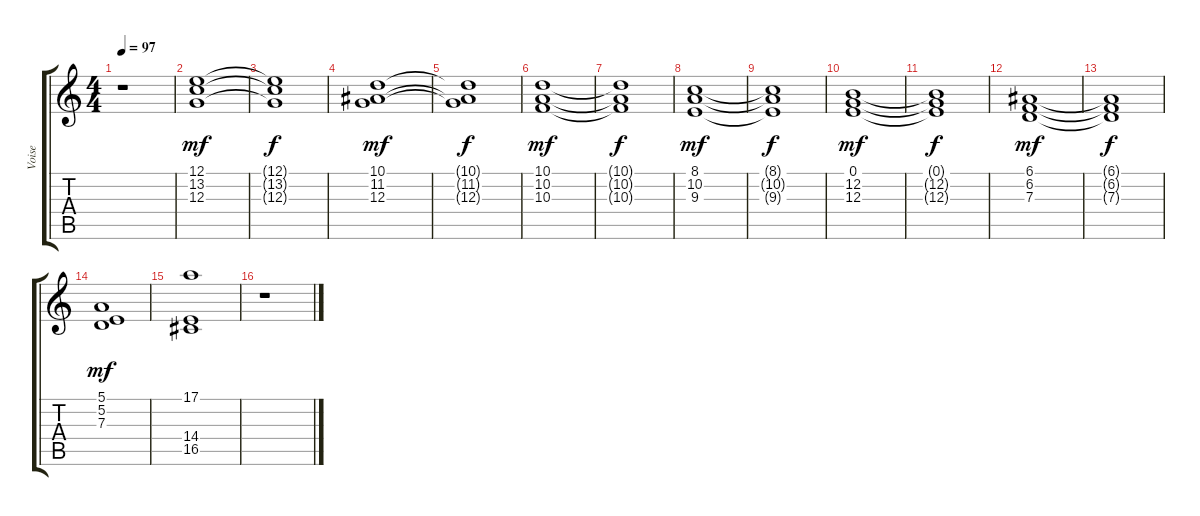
\track ("Voise" "Voise") {instrument voiceoohs}
\staff {score tabs}
\tuning (E4 B3 G3 D3 A2 E2) {hide}
\ts (4 4)
\tempo 97
\clef g2
\ks c
r.1{dy mf} |
(12.1 13.2 12.3).1 |
(12.1{t} 13.2{t} 12.3{t}).1{dy f} |
(10.1 11.2 12.3).1{dy mf} |
(10.1{t} 11.2{t} 12.3{t}).1{dy f} |
(10.1 10.2 10.3).1{dy mf} |
(10.1{t} 10.2{t} 10.3{t}).1{dy f} |
(8.1 10.2 9.3).1{dy mf} |
(8.1{t} 10.2{t} 9.3{t}).1{dy f} |
(0.1 12.2 12.3).1{dy mf} |
(0.1{t} 12.2{t} 12.3{t}).1{dy f} |
(6.1 6.2 7.3).1{dy mf} |
(6.1{t} 6.2{t} 7.3{t}).1{dy f} |
(5.1 5.2 7.3).1{dy mf} |
(17.1 14.4 16.5).1 |
r.1
